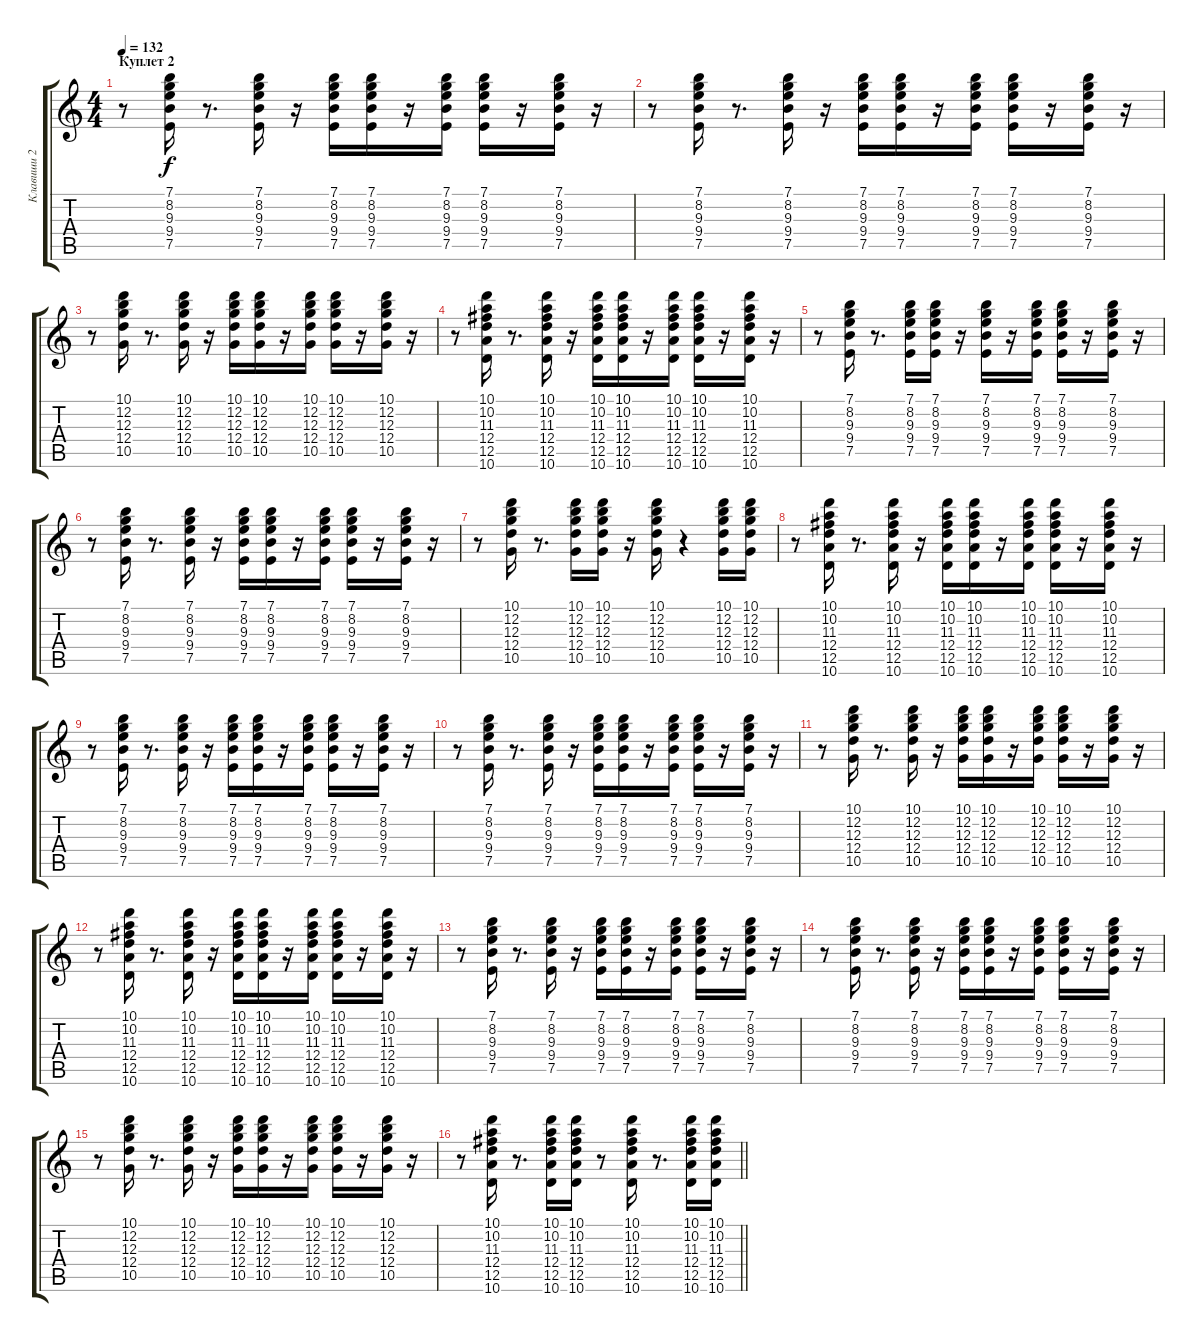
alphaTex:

\track ("Клавиши 2" "Клавиши 2") {instrument synthbass1}
\staff {score tabs}
\tuning (E4 B3 G3 D3 A2 E2) {hide}
\ts (4 4)
\section ("" "Куплет 2")
\tempo 132
\clef g2
\ks c
r.8{dy f} (7.1 8.2 9.3 9.4 7.5).16 r.8{d} (7.1 8.2 9.3 9.4 7.5).16 r.16 (7.1 8.2 9.3 9.4 7.5).16 (7.1 8.2 9.3 9.4 7.5).16 r.16 (7.1 8.2 9.3 9.4 7.5).16 (7.1 8.2 9.3 9.4 7.5).16 r.16 (7.1 8.2 9.3 9.4 7.5).16 r.16 |
r.8 (7.1 8.2 9.3 9.4 7.5).16 r.8{d} (7.1 8.2 9.3 9.4 7.5).16 r.16 (7.1 8.2 9.3 9.4 7.5).16 (7.1 8.2 9.3 9.4 7.5).16 r.16 (7.1 8.2 9.3 9.4 7.5).16 (7.1 8.2 9.3 9.4 7.5).16 r.16 (7.1 8.2 9.3 9.4 7.5).16 r.16 |
r.8 (10.1 12.2 12.3 12.4 10.5).16 r.8{d} (10.1 12.2 12.3 12.4 10.5).16 r.16 (10.1 12.2 12.3 12.4 10.5).16 (10.1 12.2 12.3 12.4 10.5).16 r.16 (10.1 12.2 12.3 12.4 10.5).16 (10.1 12.2 12.3 12.4 10.5).16 r.16 (10.1 12.2 12.3 12.4 10.5).16 r.16 |
r.8 (10.1 10.2 11.3 12.4 12.5 10.6).16 r.8{d} (10.1 10.2 11.3 12.4 12.5 10.6).16 r.16 (10.1 10.2 11.3 12.4 12.5 10.6).16 (10.1 10.2 11.3 12.4 12.5 10.6).16 r.16 (10.1 10.2 11.3 12.4 12.5 10.6).16 (10.1 10.2 11.3 12.4 12.5 10.6).16 r.16 (10.1 10.2 11.3 12.4 12.5 10.6).16 r.16 |
r.8 (7.1 8.2 9.3 9.4 7.5).16 r.8{d} (7.1 8.2 9.3 9.4 7.5).16 (7.1 8.2 9.3 9.4 7.5).16 r.16 (7.1 8.2 9.3 9.4 7.5).16 r.16 (7.1 8.2 9.3 9.4 7.5).16 (7.1 8.2 9.3 9.4 7.5).16 r.16 (7.1 8.2 9.3 9.4 7.5).16 r.16 |
r.8 (7.1 8.2 9.3 9.4 7.5).16 r.8{d} (7.1 8.2 9.3 9.4 7.5).16 r.16 (7.1 8.2 9.3 9.4 7.5).16 (7.1 8.2 9.3 9.4 7.5).16 r.16 (7.1 8.2 9.3 9.4 7.5).16 (7.1 8.2 9.3 9.4 7.5).16 r.16 (7.1 8.2 9.3 9.4 7.5).16 r.16 |
r.8 (10.1 12.2 12.3 12.4 10.5).16 r.8{d} (10.1 12.2 12.3 12.4 10.5).16 (10.1 12.2 12.3 12.4 10.5).16 r.16 (10.1 12.2 12.3 12.4 10.5).16 r.4 (10.1 12.2 12.3 12.4 10.5).16 (10.1 12.2 12.3 12.4 10.5).16 |
r.8 (10.1 10.2 11.3 12.4 12.5 10.6).16 r.8{d} (10.1 10.2 11.3 12.4 12.5 10.6).16 r.16 (10.1 10.2 11.3 12.4 12.5 10.6).16 (10.1 10.2 11.3 12.4 12.5 10.6).16 r.16 (10.1 10.2 11.3 12.4 12.5 10.6).16 (10.1 10.2 11.3 12.4 12.5 10.6).16 r.16 (10.1 10.2 11.3 12.4 12.5 10.6).16 r.16 |
r.8 (7.1 8.2 9.3 9.4 7.5).16 r.8{d} (7.1 8.2 9.3 9.4 7.5).16 r.16 (7.1 8.2 9.3 9.4 7.5).16 (7.1 8.2 9.3 9.4 7.5).16 r.16 (7.1 8.2 9.3 9.4 7.5).16 (7.1 8.2 9.3 9.4 7.5).16 r.16 (7.1 8.2 9.3 9.4 7.5).16 r.16 |
r.8 (7.1 8.2 9.3 9.4 7.5).16 r.8{d} (7.1 8.2 9.3 9.4 7.5).16 r.16 (7.1 8.2 9.3 9.4 7.5).16 (7.1 8.2 9.3 9.4 7.5).16 r.16 (7.1 8.2 9.3 9.4 7.5).16 (7.1 8.2 9.3 9.4 7.5).16 r.16 (7.1 8.2 9.3 9.4 7.5).16 r.16 |
r.8 (10.1 12.2 12.3 12.4 10.5).16 r.8{d} (10.1 12.2 12.3 12.4 10.5).16 r.16 (10.1 12.2 12.3 12.4 10.5).16 (10.1 12.2 12.3 12.4 10.5).16 r.16 (10.1 12.2 12.3 12.4 10.5).16 (10.1 12.2 12.3 12.4 10.5).16 r.16 (10.1 12.2 12.3 12.4 10.5).16 r.16 |
r.8 (10.1 10.2 11.3 12.4 12.5 10.6).16 r.8{d} (10.1 10.2 11.3 12.4 12.5 10.6).16 r.16 (10.1 10.2 11.3 12.4 12.5 10.6).16 (10.1 10.2 11.3 12.4 12.5 10.6).16 r.16 (10.1 10.2 11.3 12.4 12.5 10.6).16 (10.1 10.2 11.3 12.4 12.5 10.6).16 r.16 (10.1 10.2 11.3 12.4 12.5 10.6).16 r.16 |
r.8 (7.1 8.2 9.3 9.4 7.5).16 r.8{d} (7.1 8.2 9.3 9.4 7.5).16 r.16 (7.1 8.2 9.3 9.4 7.5).16 (7.1 8.2 9.3 9.4 7.5).16 r.16 (7.1 8.2 9.3 9.4 7.5).16 (7.1 8.2 9.3 9.4 7.5).16 r.16 (7.1 8.2 9.3 9.4 7.5).16 r.16 |
r.8 (7.1 8.2 9.3 9.4 7.5).16 r.8{d} (7.1 8.2 9.3 9.4 7.5).16 r.16 (7.1 8.2 9.3 9.4 7.5).16 (7.1 8.2 9.3 9.4 7.5).16 r.16 (7.1 8.2 9.3 9.4 7.5).16 (7.1 8.2 9.3 9.4 7.5).16 r.16 (7.1 8.2 9.3 9.4 7.5).16 r.16 |
r.8 (10.1 12.2 12.3 12.4 10.5).16 r.8{d} (10.1 12.2 12.3 12.4 10.5).16 r.16 (10.1 12.2 12.3 12.4 10.5).16 (10.1 12.2 12.3 12.4 10.5).16 r.16 (10.1 12.2 12.3 12.4 10.5).16 (10.1 12.2 12.3 12.4 10.5).16 r.16 (10.1 12.2 12.3 12.4 10.5).16 r.16 |
\barLineRight lightlight
r.8 (10.1 10.2 11.3 12.4 12.5 10.6).16 r.8{d} (10.1 10.2 11.3 12.4 12.5 10.6).16 (10.1 10.2 11.3 12.4 12.5 10.6).16 r.8 (10.1 10.2 11.3 12.4 12.5 10.6).16 r.8{d} (10.1 10.2 11.3 12.4 12.5 10.6).16 (10.1 10.2 11.3 12.4 12.5 10.6).16
